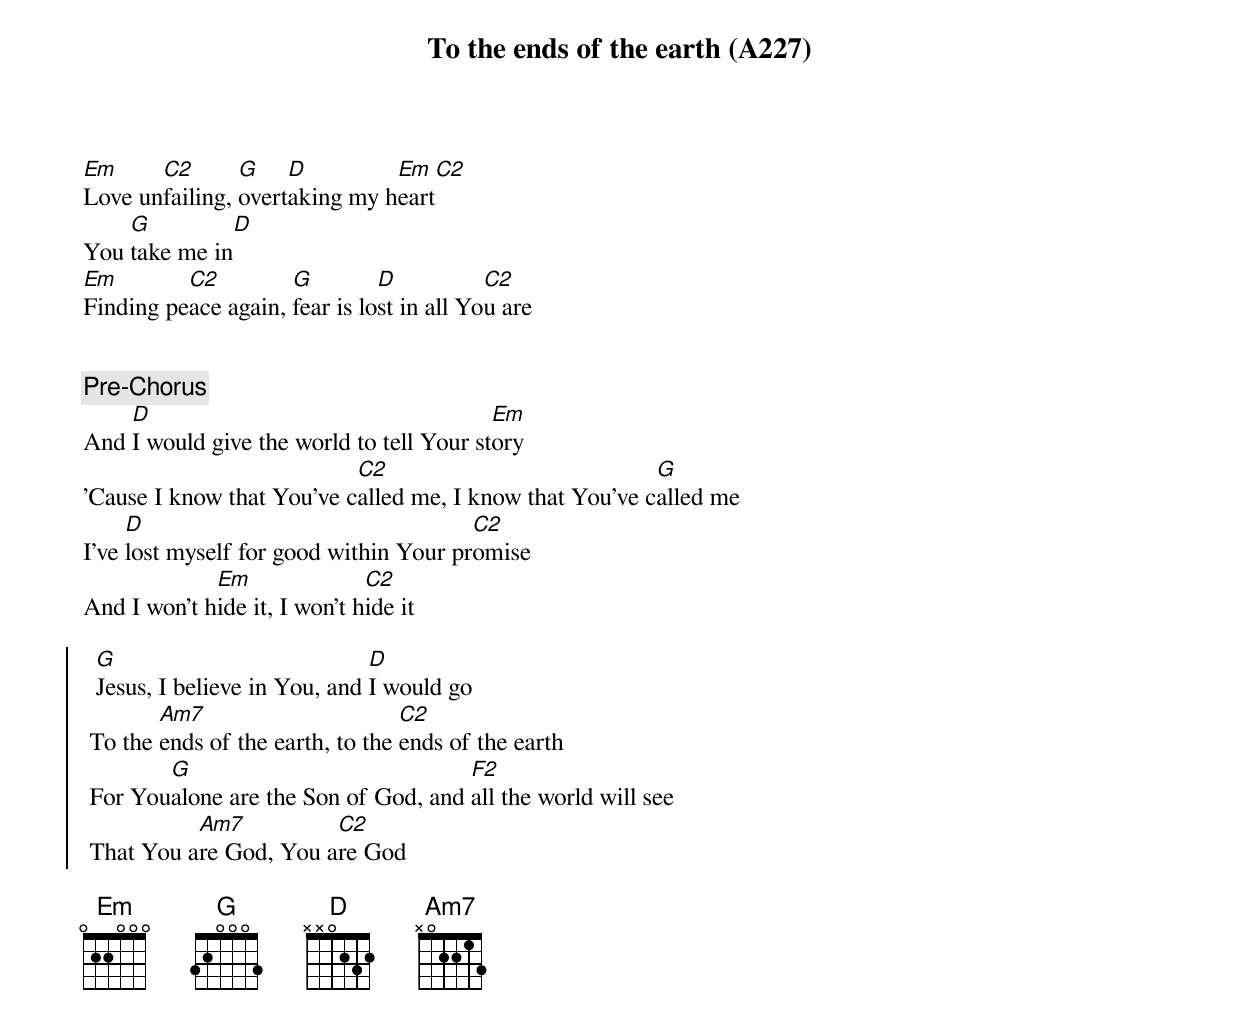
{title: To the ends of the earth (A227)}
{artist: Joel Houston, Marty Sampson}

[Em]Love un[C2]failing, [G]overt[D]aking my h[Em]eart[C2]
You [G]take me in[D]
[Em]Finding pe[C2]ace again, [G]fear is lo[D]st in all Yo[C2]u are


{comment: Pre-Chorus}
And [D]I would give the world to tell Your st[Em]ory
'Cause I know that You've c[C2]alled me, I know that You've c[G]alled me
I've [D]lost myself for good within Your pr[C2]omise
And I won't h[Em]ide it, I won't h[C2]ide it

{soc}
  [G]Jesus, I believe in You, and [D]I would go
 To the [Am7]ends of the earth, to the [C2]ends of the earth
 For You[G]alone are the Son of God, and [F2]all the world will see
 That You a[Am7]re God, You a[C2]re God
 {eoc}

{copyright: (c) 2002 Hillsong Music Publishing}
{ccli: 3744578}
